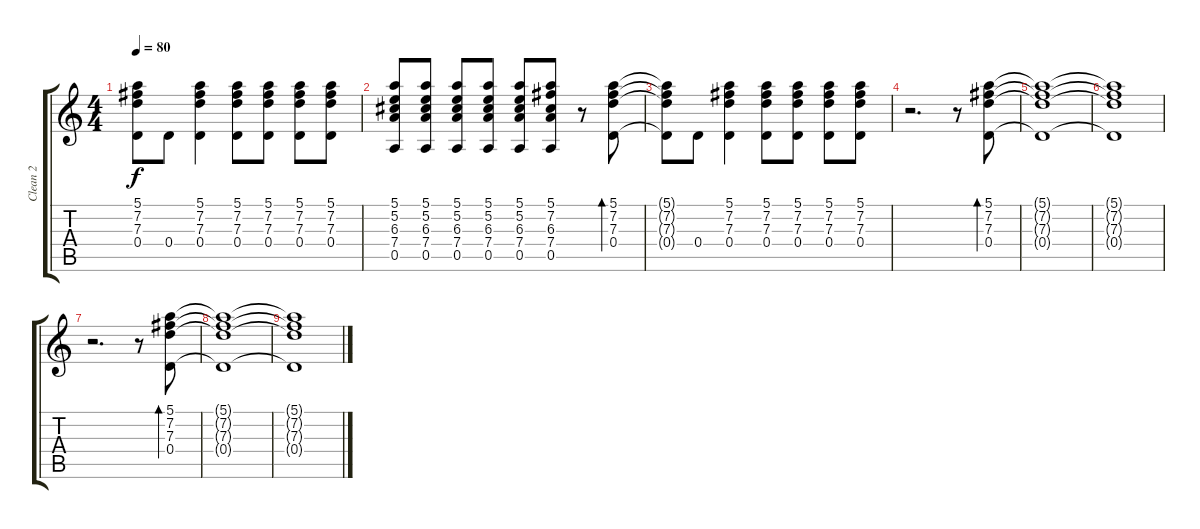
\track ("Clean 2" "Clean 2") {instrument electricguitarclean}
\staff {score tabs}
\tuning (E4 B3 G3 D3 A2 E2) {hide}
\ts (4 4)
\tempo 80
\clef g2
\ks c
(5.1{t} 7.2{t} 7.3{t} 0.4{t}).8{dy f} 0.4.8 (5.1 7.2 7.3 0.4).4 (5.1 7.2 7.3 0.4).8 (5.1 7.2 7.3 0.4).8 (5.1 7.2 7.3 0.4).8 (5.1 7.2 7.3 0.4).8 |
(5.1 5.2 6.3 7.4 0.5).8 (5.1 5.2 6.3 7.4 0.5).8 (5.1 5.2 6.3 7.4 0.5).8 (5.1 5.2 6.3 7.4 0.5).8 (5.1 5.2 6.3 7.4 0.5).8 (5.1 7.2 6.3 7.4 0.5).8 r.8 (5.1 7.2 7.3 0.4).8{bd 120} |
(5.1{t} 7.2{t} 7.3{t} 0.4{t}).8 0.4.8 (5.1 7.2 7.3 0.4).4 (5.1 7.2 7.3 0.4).8 (5.1 7.2 7.3 0.4).8 (5.1 7.2 7.3 0.4).8 (5.1 7.2 7.3 0.4).8 |
r.2{d} r.8 (5.1 7.2 7.3 0.4).8{bd 120} |
(5.1{t} 7.2{t} 7.3{t} 0.4{t}).1 |
(5.1{t} 7.2{t} 7.3{t} 0.4{t}).1 |
r.2{d} r.8 (5.1 7.2 7.3 0.4).8{bd 120} |
(5.1{t} 7.2{t} 7.3{t} 0.4{t}).1 |
(5.1{t} 7.2{t} 7.3{t} 0.4{t}).1
